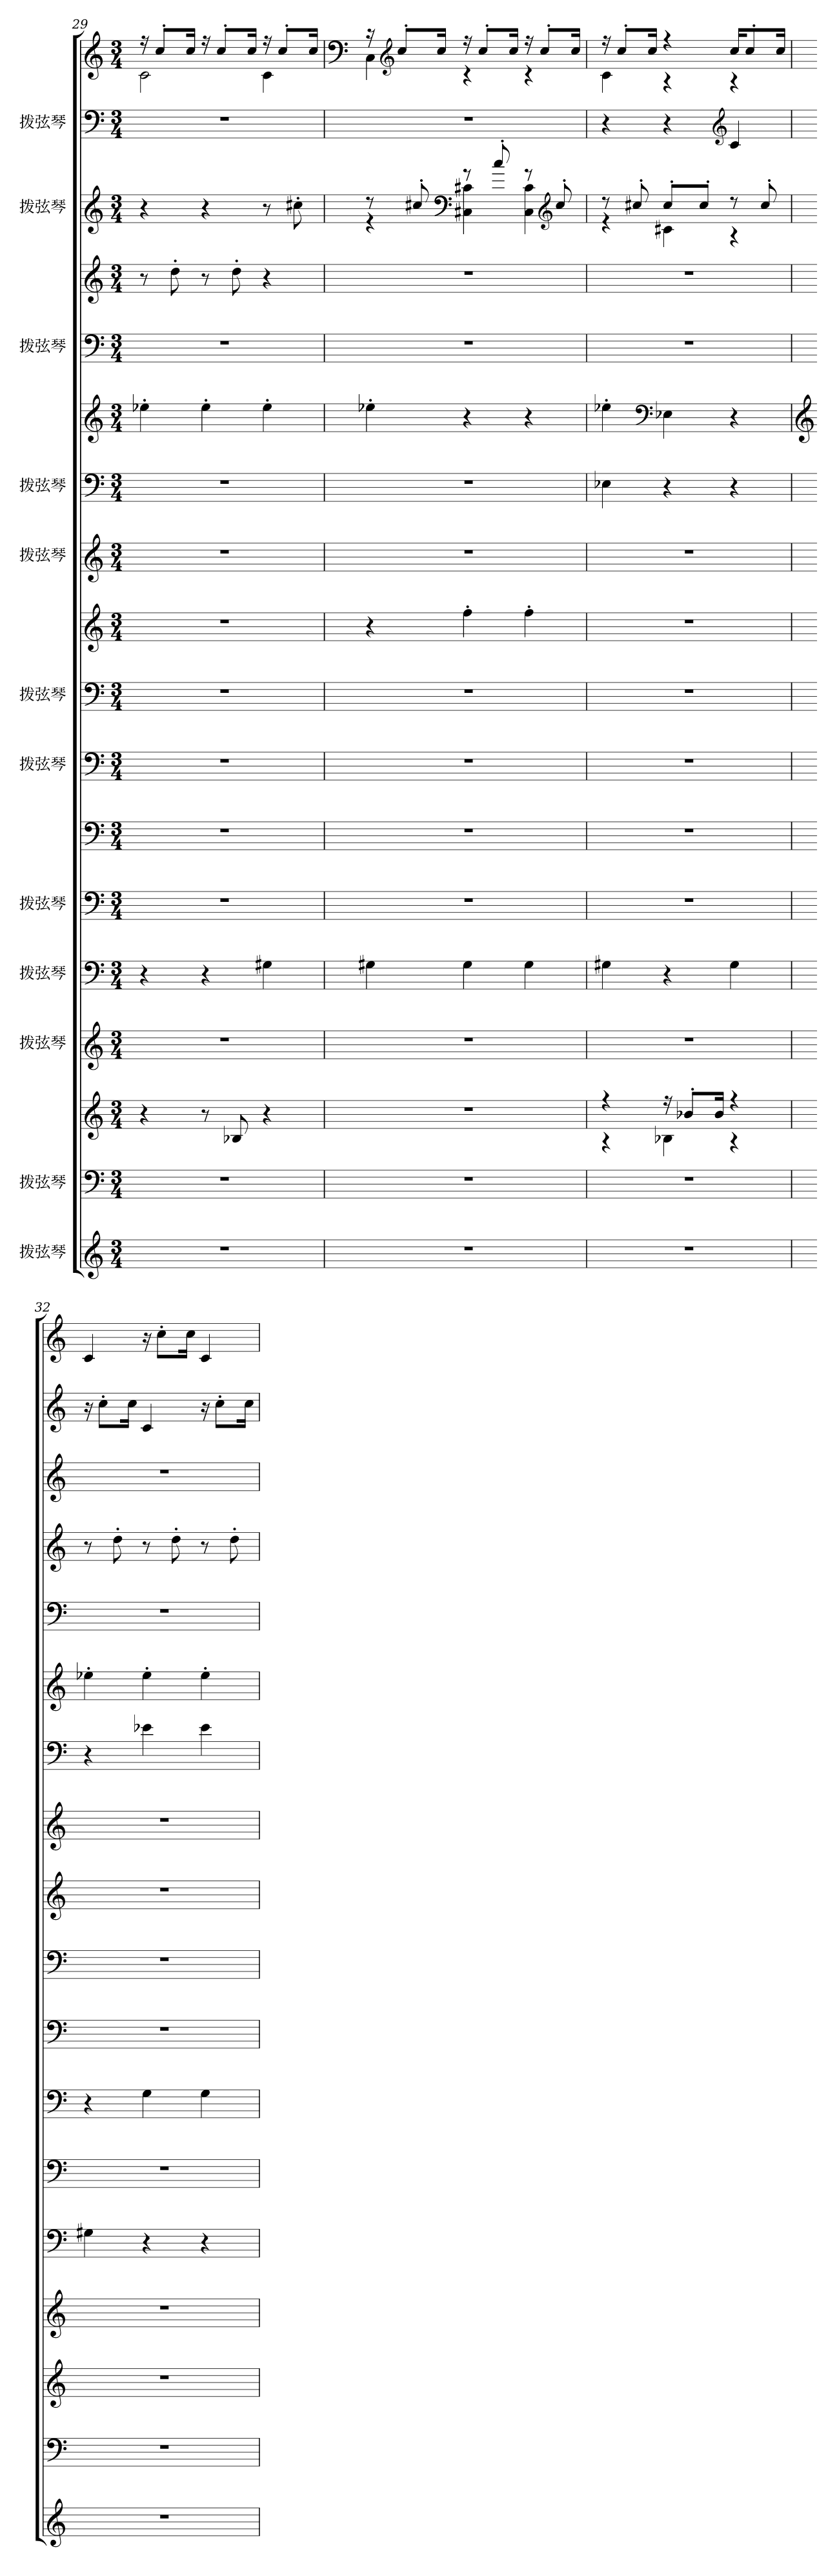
**kern	**kern	**kern	**kern	**kern	**kern	**kern	**kern	**kern	**kern	**kern	**kern	**kern	**kern	**kern	**kern	**kern	**kern
*part12	*part11	*part11	*part10	*part9	*part8	*part8	*part7	*part6	*part6	*part5	*part4	*part4	*part3	*part3	*part2	*part1	*part1
*staff18	*staff17	*staff16	*staff15	*staff14	*staff13	*staff12	*staff11	*staff10	*staff9	*staff8	*staff7	*staff6	*staff5	*staff4	*staff3	*staff2	*staff1
*I"拨弦琴	*I"拨弦琴	*	*I"拨弦琴	*I"拨弦琴	*I"拨弦琴	*	*I"拨弦琴	*I"拨弦琴	*	*I"拨弦琴	*I"拨弦琴	*	*I"拨弦琴	*	*I"拨弦琴	*I"拨弦琴	*
!!LO:PB:g=z
*clefG2	*clefF4	*clefG2	*clefG2	*clefF4	*clefF4	*clefF4	*clefF4	*clefF4	*clefG2	*clefG2	*clefF4	*clefG2	*clefF4	*clefG2	*clefG2	*clefF4	*clefG2
*k[]	*k[]	*k[]	*k[]	*k[]	*k[]	*k[]	*k[]	*k[]	*k[]	*k[]	*k[]	*k[]	*k[]	*k[]	*k[]	*k[]	*k[]
*M3/4	*M3/4	*M3/4	*M3/4	*M3/4	*M3/4	*M3/4	*M3/4	*M3/4	*M3/4	*M3/4	*M3/4	*M3/4	*M3/4	*M3/4	*M3/4	*M3/4	*M3/4
=29	=29	=29	=29	=29	=29	=29	=29	=29	=29	=29	=29	=29	=29	=29	=29	=29	=29
*	*	*	*	*	*	*	*	*	*	*	*	*	*	*	*	*	*^
2.r	2.r	4r	2.r	4r	2.r	2.r	2.r	2.r	2.r	2.r	2.r	4ee-X'\	2.r	8r	4r	2.r	16r	2c\
.	.	.	.	.	.	.	.	.	.	.	.	.	.	.	.	.	8cc'/L	.
.	.	.	.	.	.	.	.	.	.	.	.	.	.	8dd'\	.	.	.	.
.	.	.	.	.	.	.	.	.	.	.	.	.	.	.	.	.	16cc/Jk	.
.	.	8r	.	4r	.	.	.	.	.	.	.	4ee-'\	.	8r	4r	.	16r	.
.	.	.	.	.	.	.	.	.	.	.	.	.	.	.	.	.	8cc'/L	.
.	.	8B-X/	.	.	.	.	.	.	.	.	.	.	.	8dd'\	.	.	.	.
.	.	.	.	.	.	.	.	.	.	.	.	.	.	.	.	.	16cc/Jk	.
.	.	4r	.	4G#X\	.	.	.	.	.	.	.	4ee-'\	.	4r	8r	.	16r	4c\
.	.	.	.	.	.	.	.	.	.	.	.	.	.	.	.	.	8cc'/L	.
.	.	.	.	.	.	.	.	.	.	.	.	.	.	.	8cc#X'\	.	.	.
.	.	.	.	.	.	.	.	.	.	.	.	.	.	.	.	.	16cc/Jk	.
=30	=30	=30	=30	=30	=30	=30	=30	=30	=30	=30	=30	=30	=30	=30	=30	=30	=30	=30
*	*	*	*	*	*	*	*	*	*	*	*	*	*	*	*	*	*clefF4	*
*	*	*	*	*	*	*	*	*	*	*	*	*	*	*	*^	*	*	*
2.r	2.r	2.r	2.r	4G#X\	2.r	2.r	2.r	2.r	4r	2.r	2.r	4ee-X'\	2.r	2.r	8r	4r	2.r	16r	4C\
*	*	*	*	*	*	*	*	*	*	*	*	*	*	*	*	*	*	*clefG2	*
.	.	.	.	.	.	.	.	.	.	.	.	.	.	.	.	.	.	8cc'/L	.
.	.	.	.	.	.	.	.	.	.	.	.	.	.	.	8cc#X'/	.	.	.	.
.	.	.	.	.	.	.	.	.	.	.	.	.	.	.	.	.	.	16cc/Jk	.
*	*	*	*	*	*	*	*	*	*	*	*	*	*	*	*clefF4	*	*	*	*
.	.	.	.	4G#\	.	.	.	.	4ff'\	.	.	4r	.	.	8r	4C#X\ 4c#X\	.	16r	4r
.	.	.	.	.	.	.	.	.	.	.	.	.	.	.	.	.	.	8cc'/L	.
.	.	.	.	.	.	.	.	.	.	.	.	.	.	.	8cc#'/	.	.	.	.
.	.	.	.	.	.	.	.	.	.	.	.	.	.	.	.	.	.	16cc/Jk	.
.	.	.	.	4G#\	.	.	.	.	4ff'\	.	.	4r	.	.	8r	4C#\ 4c#\	.	16r	4r
.	.	.	.	.	.	.	.	.	.	.	.	.	.	.	.	.	.	8cc'/L	.
*	*	*	*	*	*	*	*	*	*	*	*	*	*	*	*clefG2	*	*	*	*
.	.	.	.	.	.	.	.	.	.	.	.	.	.	.	8cc#'/	.	.	.	.
.	.	.	.	.	.	.	.	.	.	.	.	.	.	.	.	.	.	16cc/Jk	.
=31	=31	=31	=31	=31	=31	=31	=31	=31	=31	=31	=31	=31	=31	=31	=31	=31	=31	=31	=31
*	*	*^	*	*	*	*	*	*	*	*	*	*	*	*	*	*	*	*	*
2.r	2.r	4r	4r	2.r	4G#X\	2.r	2.r	2.r	2.r	2.r	2.r	4E-X\	4ee-X'\	2.r	2.r	8r	4r	4r	16r	4c\
.	.	.	.	.	.	.	.	.	.	.	.	.	.	.	.	.	.	.	8cc'/L	.
.	.	.	.	.	.	.	.	.	.	.	.	.	.	.	.	8cc#X'/	.	.	.	.
.	.	.	.	.	.	.	.	.	.	.	.	.	.	.	.	.	.	.	16cc/Jk	.
*	*	*	*	*	*	*	*	*	*	*	*	*	*clefF4	*	*	*	*	*	*	*
.	.	16r	4B-X\	.	4r	.	.	.	.	.	.	4r	4E-X\	.	.	8cc#'/L	4c#X\	4r	4r	4r
.	.	8b-X'/L	.	.	.	.	.	.	.	.	.	.	.	.	.	.	.	.	.	.
.	.	.	.	.	.	.	.	.	.	.	.	.	.	.	.	8cc#'/J	.	.	.	.
.	.	16b-/Jk	.	.	.	.	.	.	.	.	.	.	.	.	.	.	.	.	.	.
*	*	*	*	*	*	*	*	*	*	*	*	*	*	*	*	*	*	*clefG2	*	*
.	.	4r	4r	.	4G#\	.	.	.	.	.	.	4r	4r	.	.	8r	4r	4c/	16cc/KL	4r
.	.	.	.	.	.	.	.	.	.	.	.	.	.	.	.	.	.	.	8cc'/	.
.	.	.	.	.	.	.	.	.	.	.	.	.	.	.	.	8cc#'/	.	.	.	.
.	.	.	.	.	.	.	.	.	.	.	.	.	.	.	.	.	.	.	16cc/Jk	.
*	*	*v	*v	*	*	*	*	*	*	*	*	*	*	*	*	*v	*v	*	*v	*v
!!LO:PB:g=z
=32	=32	=32	=32	=32	=32	=32	=32	=32	=32	=32	=32	=32	=32	=32	=32	=32	=32
*	*	*	*	*	*	*	*	*	*	*	*	*clefG2	*	*	*	*	*
2.r	2.r	2.r	2.r	4G#X\	2.r	4r	2.r	2.r	2.r	2.r	4r	4ee-X'\	2.r	8r	2.r	16r	4c/
.	.	.	.	.	.	.	.	.	.	.	.	.	.	.	.	8cc'\L	.
.	.	.	.	.	.	.	.	.	.	.	.	.	.	8dd'\	.	.	.
.	.	.	.	.	.	.	.	.	.	.	.	.	.	.	.	16cc\Jk	.
.	.	.	.	4r	.	4G\	.	.	.	.	4e-X\	4ee-'\	.	8r	.	4c/	16r
.	.	.	.	.	.	.	.	.	.	.	.	.	.	.	.	.	8cc'\L
.	.	.	.	.	.	.	.	.	.	.	.	.	.	8dd'\	.	.	.
.	.	.	.	.	.	.	.	.	.	.	.	.	.	.	.	.	16cc\Jk
.	.	.	.	4r	.	4G\	.	.	.	.	4e-\	4ee-'\	.	8r	.	16r	4c/
.	.	.	.	.	.	.	.	.	.	.	.	.	.	.	.	8cc'\L	.
.	.	.	.	.	.	.	.	.	.	.	.	.	.	8dd'\	.	.	.
.	.	.	.	.	.	.	.	.	.	.	.	.	.	.	.	16cc\Jk	.
=	=	=	=	=	=	=	=	=	=	=	=	=	=	=	=	=	=
*-	*-	*-	*-	*-	*-	*-	*-	*-	*-	*-	*-	*-	*-	*-	*-	*-	*-
